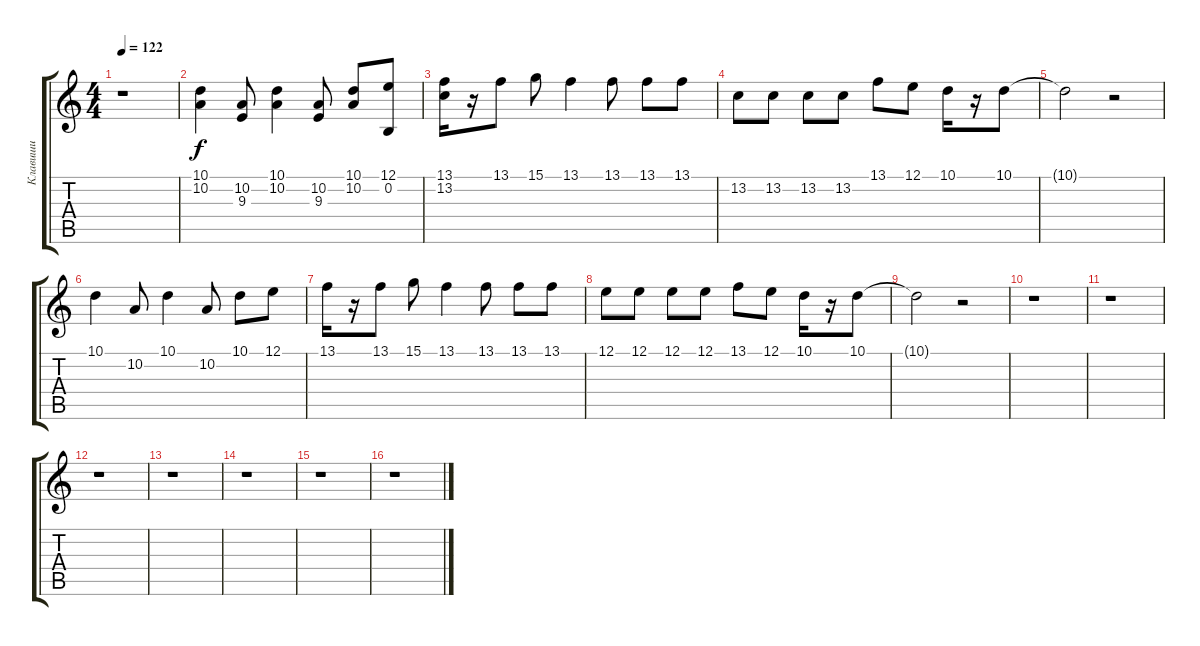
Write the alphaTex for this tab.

\track ("Клавиши" "Клавиши") {instrument drawbarorgan}
\staff {score tabs}
\tuning (E4 B3 G3 D3 A2 E2) {hide}
\ts (4 4)
\tempo 122
\clef g2
\ks c
r.1{dy f instrument drawbarorgan} |
(10.1 10.2).4 (10.2 9.3).8 (10.1 10.2).4 (10.2 9.3).8 (10.1 10.2).8 (12.1 0.2).8 |
(13.1 13.2).16 r.16 13.1.8 15.1.8 13.1.4 13.1.8 13.1.8 13.1.8 |
13.2.8 13.2.8 13.2.8 13.2.8 13.1.8 12.1.8 10.1.16 r.16 10.1.8 |
10.1{t}.2 r.2 |
10.1.4 10.2.8 10.1.4 10.2.8 10.1.8 12.1.8 |
13.1.16 r.16 13.1.8 15.1.8 13.1.4 13.1.8 13.1.8 13.1.8 |
12.1.8 12.1.8 12.1.8 12.1.8 13.1.8 12.1.8 10.1.16 r.16 10.1.8 |
10.1{t}.2 r.2 |
r.1 |
r.1 |
r.1 |
r.1 |
r.1 |
r.1 |
r.1
